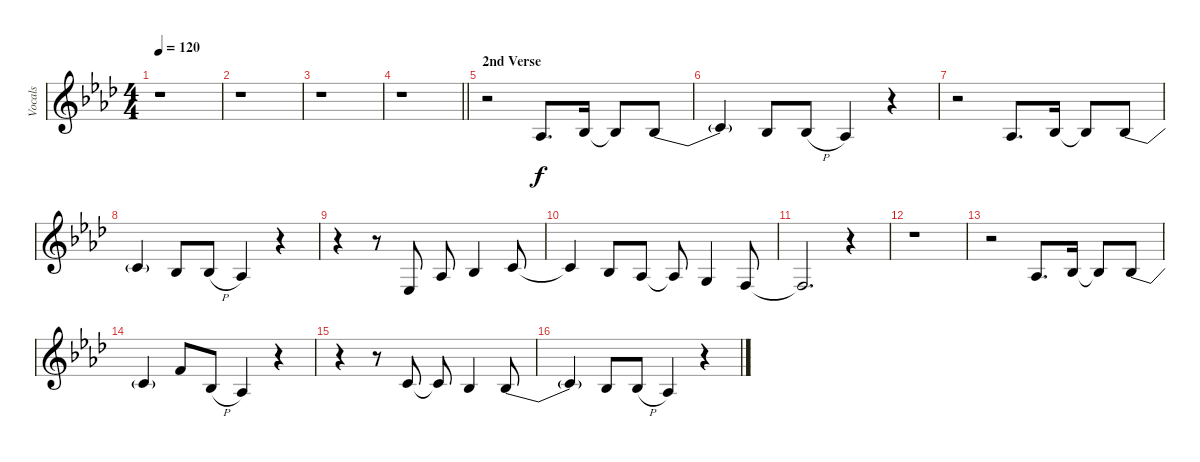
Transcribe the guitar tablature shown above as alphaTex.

\track ("Vocals" "Vocals") {instrument oboe}
\staff {score}
\tuning (E4 B3 G3 D3 A2 E2) {hide}
\ts (4 4)
\tempo 120
\clef g2
\ks fminor
r.1{dy f} |
r.1 |
r.1 |
\barLineRight lightlight
r.1 |
\section ("" "2nd Verse")
r.2 1.3.8{d} 3.3.16 3.3{t}.8 3.3{be (bend 0 0 60 4)}.8 |
3.3{t}.4 3.3.8 3.3{h}.8 1.3.4 r.4 |
r.2 1.3.8{d} 3.3.16 3.3{t}.8 3.3{be (bend 0 0 60 4)}.8 |
3.3{t}.4 3.3.8 3.3{h}.8 1.3.4 r.4 |
r.4 r.8 1.4.8 1.3.8 3.3.4 1.2.8 |
1.2{t}.4 3.3.8 1.3.8 1.3{t}.8 0.3.4 3.4.8 |
3.4{t}.2{d} r.4 |
r.1 |
r.2 1.3.8{d} 3.3.16 3.3{t}.8 3.3{be (bend 0 0 60 4)}.8 |
3.3{t}.4 1.1.8 3.3{h}.8 1.3.4 r.4 |
r.4 r.8 1.2.8 1.2{t}.8 3.3.4 3.3{be (bend 0 0 60 4)}.8 |
3.3{t}.4 3.3.8 3.3{h}.8 1.3.4 r.4
